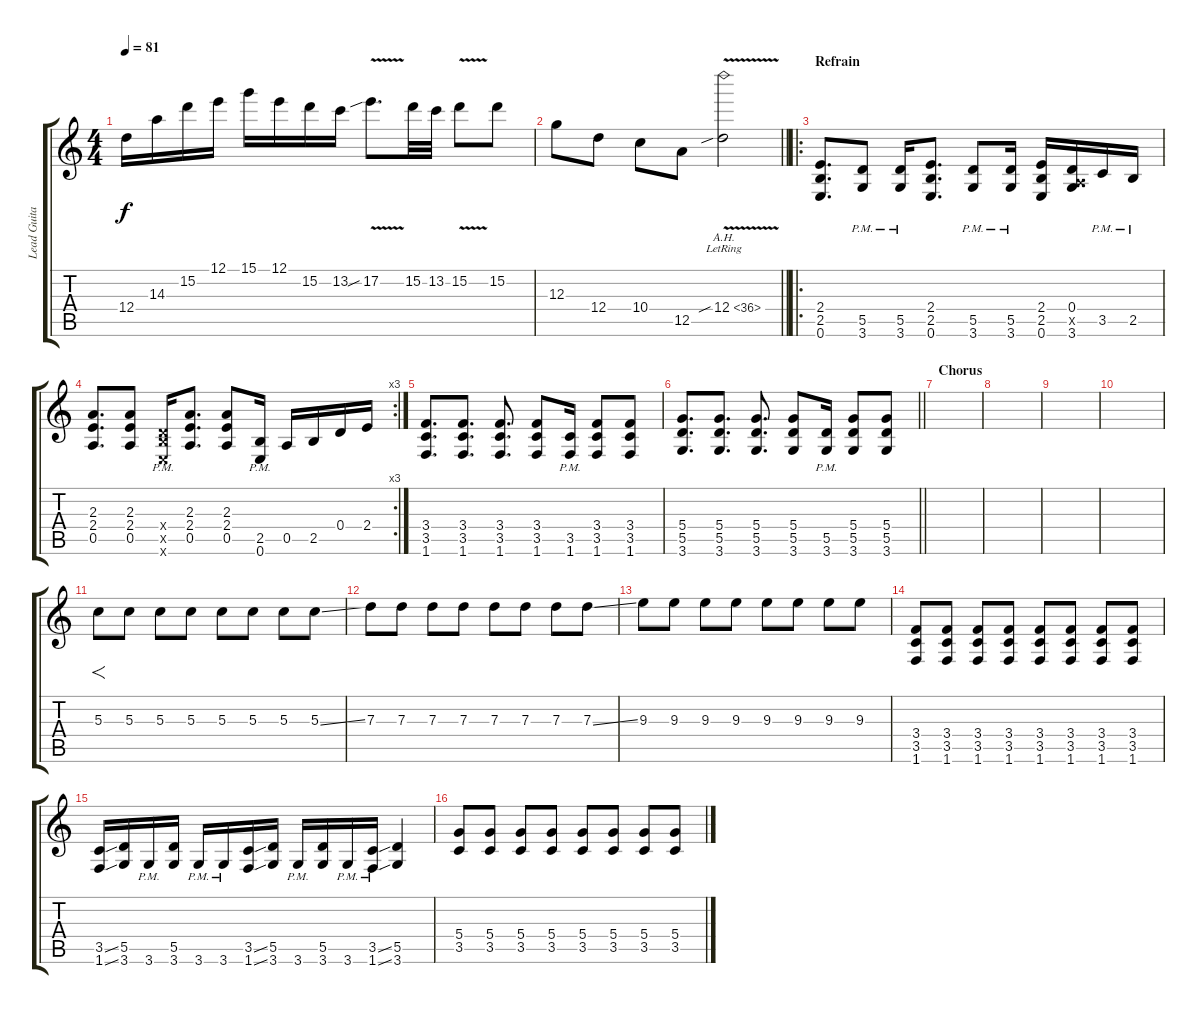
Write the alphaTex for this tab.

\track ("Lead Guitar" "Lead Guita") {instrument overdrivenguitar}
\staff {score tabs}
\tuning (E4 B3 G3 D3 A2 E2) {hide}
\ts (4 4)
\tempo 81
\clef g2
\ks c
12.4.16{dy f} 14.3.16 15.2.16 12.1.16 15.1.16 12.1.16 15.2.16 13.2.16 17.2{v sib}.8{d} 15.2.32 13.2.32 15.2{v}.8 15.2.8 |
\barLineRight lightlight
12.3.8 12.4.8 10.4.8 12.5.8 12.4{ah 24 v sib lr}.2 |
\ro
\section ("" "Refrain")
(2.4 2.5 0.6).8{d} (5.5{pm} 3.6{pm}).8 (5.5{pm} 3.6{pm}).16 (2.4 2.5 0.6).8{d} (5.5{pm} 3.6{pm}).8 (5.5{pm} 3.6{pm}).16 (2.4 2.5 0.6).16 (0.4 0.5{x} 3.6).16 3.5{pm}.16 2.5{pm}.16 |
\rc 3
(2.3 2.4 0.5).8{d} (2.3 2.4 0.5).8 (0.4{x} 2.5{pm x} 0.6{pm x}).16 (2.3 2.4 0.5).8{d} (2.3 2.4 0.5).8 (2.5{pm} 0.6{pm}).16 0.5.16 2.5.16 0.4.16 2.4.16 |
(3.4 3.5 1.6).8{d} (3.4 3.5 1.6).8{d} (3.4 3.5 1.6).8{d} (3.4 3.5 1.6).8 (3.5{pm} 1.6{pm}).16 (3.4 3.5 1.6).8 (3.4 3.5 1.6).8 |
\barLineRight lightlight
(5.4 5.5 3.6).8{d} (5.4 5.5 3.6).8{d} (5.4 5.5 3.6).8{d} (5.4 5.5 3.6).8 (5.5{pm} 3.6{pm}).16 (5.4 5.5 3.6).8 (5.4 5.5 3.6).8 |
\section ("" "Chorus")
|
|
|
|
5.3.8{f} 5.3.8 5.3.8 5.3.8 5.3.8 5.3.8 5.3.8 5.3{ss}.8 |
7.3.8 7.3.8 7.3.8 7.3.8 7.3.8 7.3.8 7.3.8 7.3{ss}.8 |
9.3.8 9.3.8 9.3.8 9.3.8 9.3.8 9.3.8 9.3.8 9.3.8 |
(3.4 3.5 1.6).8 (3.4 3.5 1.6).8 (3.4 3.5 1.6).8 (3.4 3.5 1.6).8 (3.4 3.5 1.6).8 (3.4 3.5 1.6).8 (3.4 3.5 1.6).8 (3.4 3.5 1.6).8 |
(3.5{ss} 1.6{ss}).16 (5.5 3.6).16 3.6{pm}.16 (5.5 3.6).16 3.6{pm}.16 3.6{pm}.16 (3.5{ss} 1.6{ss}).16 (5.5 3.6).16 3.6{pm}.16 (5.5 3.6).16 3.6{pm}.16 (3.5{ss} 1.6{ss pm}).16 (5.5 3.6).4 |
(5.4 3.5).8 (5.4 3.5).8 (5.4 3.5).8 (5.4 3.5).8 (5.4 3.5).8 (5.4 3.5).8 (5.4 3.5).8 (5.4 3.5).8
